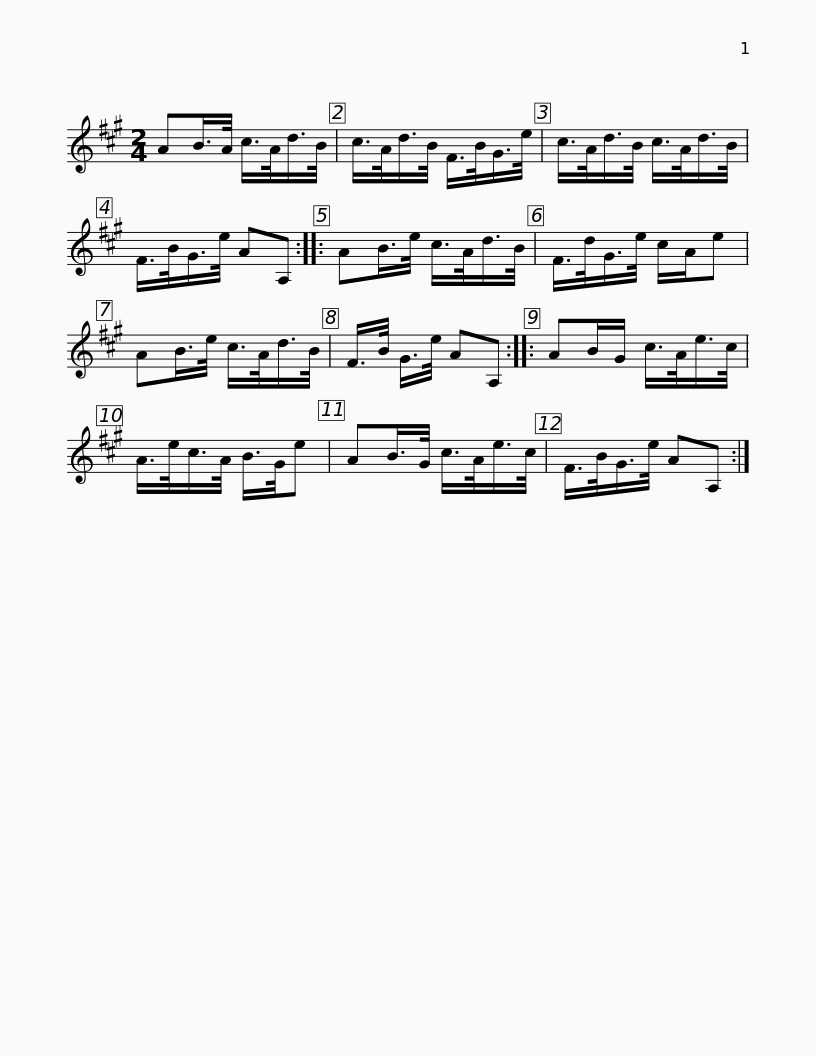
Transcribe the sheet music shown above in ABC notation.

X:1
L:1/8
M:2/4
I:linebreak $
K:A
V:1 treble
V:1
 AB/>A/ c/>A/d/>B/ | c/>A/d/>B/ F/>B/G/>e/ | c/>A/d/>B/ c/>A/d/>B/ | F/>B/G/>e/ AA, :: AB/>e/ c/>A/d/>B/ |$ %5
 F/>d/G/>e/ c/A/e | AB/>e/ c/>A/d/>B/ | F/>B/ G/>e/ AA, :: AB/G/ c/>A/e/>c/ | A/>e/c/>A/ B/>G/e | %10
 AB/>G/ c/>A/e/>c/ |$ F/>B/G/>e/ AA, :| %12
